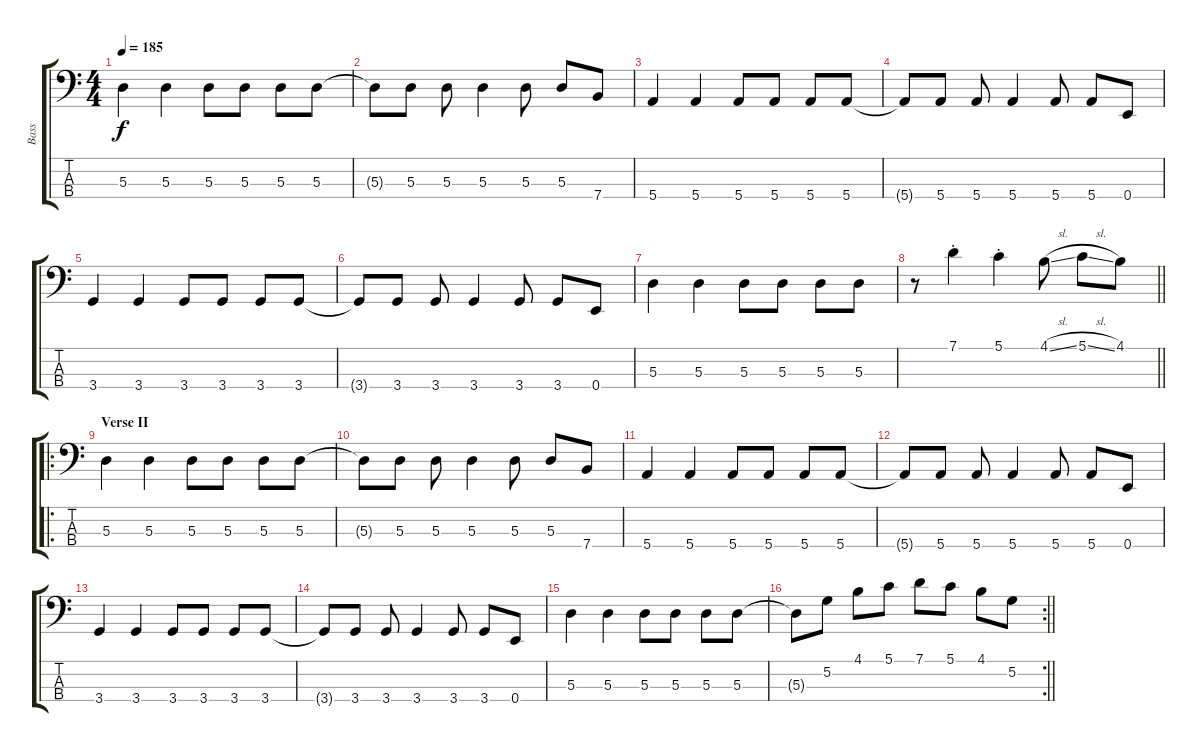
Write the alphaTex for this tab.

\track ("Bass" "Bass") {instrument electricbassfinger}
\staff {score tabs}
\tuning (G2 D2 A1 E1) {hide}
\ts (4 4)
\tempo 185
\clef f4
\ks c
5.3.4{dy f} 5.3.4 5.3.8 5.3.8 5.3.8 5.3.8 |
5.3{t}.8 5.3.8 5.3.8 5.3.4 5.3.8 5.3.8 7.4.8 |
5.4.4 5.4.4 5.4.8 5.4.8 5.4.8 5.4.8 |
5.4{t}.8 5.4.8 5.4.8 5.4.4 5.4.8 5.4.8 0.4.8 |
3.4.4 3.4.4 3.4.8 3.4.8 3.4.8 3.4.8 |
3.4{t}.8 3.4.8 3.4.8 3.4.4 3.4.8 3.4.8 0.4.8 |
5.3.4 5.3.4 5.3.8 5.3.8 5.3.8 5.3.8 |
\barLineRight lightlight
r.8 7.1{st}.4 5.1{st}.4 4.1{sl}.8 5.1{sl}.8 4.1.8 |
\ro
\section ("" "Verse II")
5.3.4 5.3.4 5.3.8 5.3.8 5.3.8 5.3.8 |
5.3{t}.8 5.3.8 5.3.8 5.3.4 5.3.8 5.3.8 7.4.8 |
5.4.4 5.4.4 5.4.8 5.4.8 5.4.8 5.4.8 |
5.4{t}.8 5.4.8 5.4.8 5.4.4 5.4.8 5.4.8 0.4.8 |
3.4.4 3.4.4 3.4.8 3.4.8 3.4.8 3.4.8 |
3.4{t}.8 3.4.8 3.4.8 3.4.4 3.4.8 3.4.8 0.4.8 |
5.3.4 5.3.4 5.3.8 5.3.8 5.3.8 5.3.8 |
\rc 2
\barLineRight lightlight
5.3{t}.8 5.2.8 4.1.8 5.1.8 7.1.8 5.1.8 4.1.8 5.2.8
